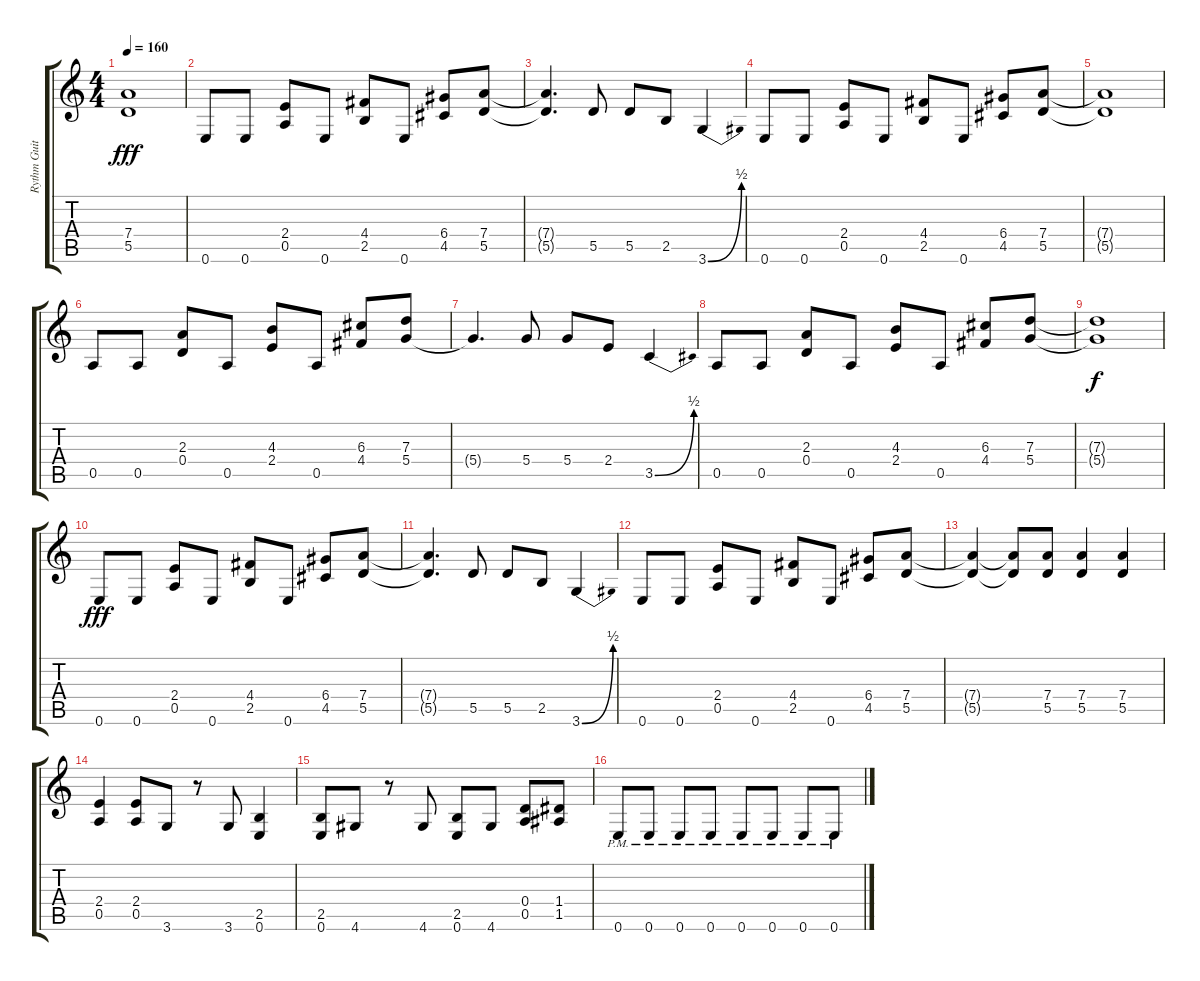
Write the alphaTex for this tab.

\track ("Rythm Guitar 1" "Rythm Guit") {instrument overdrivenguitar}
\staff {score tabs}
\tuning (E4 B3 G3 D3 A2 E2) {hide}
\ts (4 4)
\tempo 160
\clef g2
\ks c
(7.4{t} 5.5{t}).1{dy fff} |
0.6.8 0.6.8 (2.4 0.5).8 0.6.8 (4.4 2.5).8 0.6.8 (6.4 4.5).8 (7.4 5.5).8 |
(7.4{t} 5.5{t}).4{d} 5.5.8 5.5.8 2.5.8 3.6{be (bend 0 0 60 2)}.4 |
0.6.8 0.6.8 (2.4 0.5).8 0.6.8 (4.4 2.5).8 0.6.8 (6.4 4.5).8 (7.4 5.5).8 |
(7.4{t} 5.5{t}).1 |
0.5.8 0.5.8 (2.3 0.4).8 0.5.8 (4.3 2.4).8 0.5.8 (6.3 4.4).8 (7.3 5.4).8 |
5.4{t}.4{d} 5.4.8 5.4.8 2.4.8 3.5{be (bend 0 0 60 2)}.4 |
0.5.8 0.5.8 (2.3 0.4).8 0.5.8 (4.3 2.4).8 0.5.8 (6.3 4.4).8 (7.3 5.4).8 |
(7.3{t} 5.4{t}).1{dy f} |
0.6.8{dy fff} 0.6.8 (2.4 0.5).8 0.6.8 (4.4 2.5).8 0.6.8 (6.4 4.5).8 (7.4 5.5).8 |
(7.4{t} 5.5{t}).4{d} 5.5.8 5.5.8 2.5.8 3.6{be (bend 0 0 60 2)}.4 |
0.6.8 0.6.8 (2.4 0.5).8 0.6.8 (4.4 2.5).8 0.6.8 (6.4 4.5).8 (7.4 5.5).8 |
(7.4{t} 5.5{t}).4 (7.4{t} 5.5{t}).8 (7.4 5.5).8 (7.4 5.5).4 (7.4 5.5).4 |
(2.4 0.5).4 (2.4 0.5).8 3.6.8 r.8 3.6.8 (2.5 0.6).4 |
(2.5 0.6).8 4.6.8 r.8 4.6.8 (2.5 0.6).8 4.6.8 (0.4 0.5).8 (1.4 1.5).8 |
0.6{pm}.8 0.6{pm}.8 0.6{pm}.8 0.6{pm}.8 0.6{pm}.8 0.6{pm}.8 0.6{pm}.8 0.6{pm}.8
